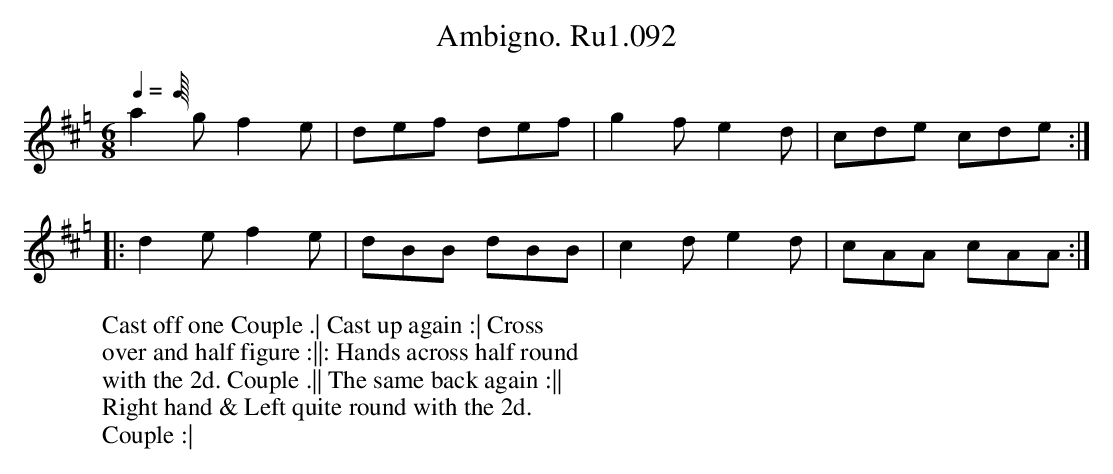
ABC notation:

X:1
T:Ambigno. Ru1.092
M:6/8
L:1/4
Q:1/4
K:Hp
a g/fe/|d/e/f/ d/e/f/|gf/ed/|c/d/e/ c/d/e/:|
|:de/fe/|d/B/B/ d/B/B/|cd/ed/|c/A/A/ c/A/A/:|
W:Cast off one Couple .| Cast up again :| Cross
W:over and half figure :||: Hands across half round
W:with the 2d. Couple .|| The same back again :||
W:Right hand & Left quite round with the 2d.
W:Couple :|
